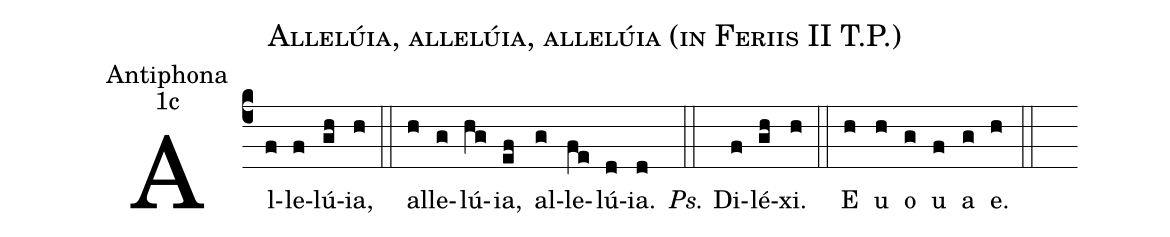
name: Allelúia, allelúia, allelúia (in Feriis II T.P.);
office-part: Antiphona;
mode: 1c;
%%
(c4) Al(f)le(f)lú(gh)ia,(h) (::) al(h)le(g)lú(hg)ia,(ef) al(g)le(fe)lú(d)ia.(d) (::)
<i>Ps.</i> D{i}(f)lé(gh)xi.(h) (::)
<eu> E(h) u(h) o(g) u(f) a(g) e.(h) </eu>(::)
